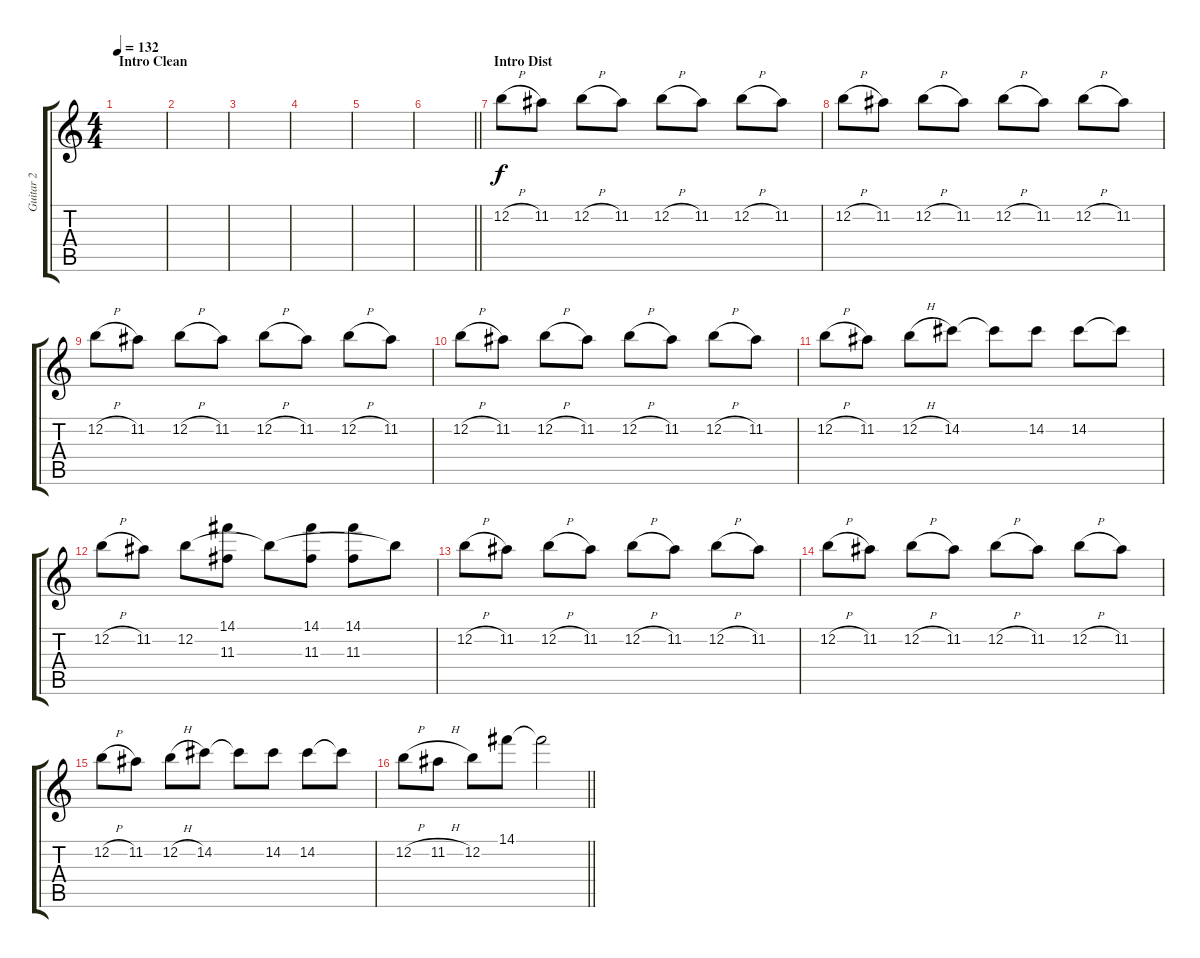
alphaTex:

\track ("Guitar 2" "Guitar 2") {instrument distortionguitar}
\staff {score tabs}
\tuning (E4 B3 G3 D3 A2 E2) {hide}
\ts (4 4)
\section ("" "Intro Clean")
\tempo 132
\clef g2
\ks c
|
|
|
|
|
\barLineRight lightlight
|
\section ("" "Intro Dist")
12.2{h}.8 11.2.8 12.2{h}.8 11.2.8 12.2{h}.8 11.2.8 12.2{h}.8 11.2.8 |
12.2{h}.8 11.2.8 12.2{h}.8 11.2.8 12.2{h}.8 11.2.8 12.2{h}.8 11.2.8 |
12.2{h}.8 11.2.8 12.2{h}.8 11.2.8 12.2{h}.8 11.2.8 12.2{h}.8 11.2.8 |
12.2{h}.8 11.2.8 12.2{h}.8 11.2.8 12.2{h}.8 11.2.8 12.2{h}.8 11.2.8 |
12.2{h}.8 11.2.8 12.2{h}.8 14.2.8 14.2{t}.8 14.2.8 14.2.8 14.2{t}.8 |
12.2{h}.8 11.2.8 12.2.8 (14.1 11.3).8 12.2{t}.8 (14.1 11.3).8 (14.1 11.3).8 12.2{t}.8 |
12.2{h}.8 11.2.8 12.2{h}.8 11.2.8 12.2{h}.8 11.2.8 12.2{h}.8 11.2.8 |
12.2{h}.8 11.2.8 12.2{h}.8 11.2.8 12.2{h}.8 11.2.8 12.2{h}.8 11.2.8 |
12.2{h}.8 11.2.8 12.2{h}.8 14.2.8 14.2{t}.8 14.2.8 14.2.8 14.2{t}.8 |
\barLineRight lightlight
12.2{h}.8 11.2{h}.8 12.2.8 14.1.8 14.1{t}.2
